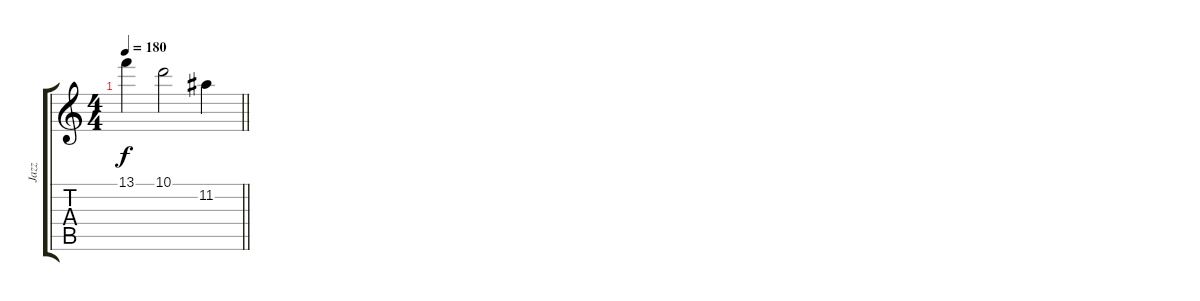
\track ("Jazz" "Jazz") {instrument electricguitarjazz}
\staff {score tabs}
\tuning (E4 B3 G3 D3 A2 E2) {hide}
\ts (4 4)
\tempo 180
\clef g2
\barLineRight lightlight
\ks c
13.1{t}.4{dy f} 10.1.2 11.2.4
